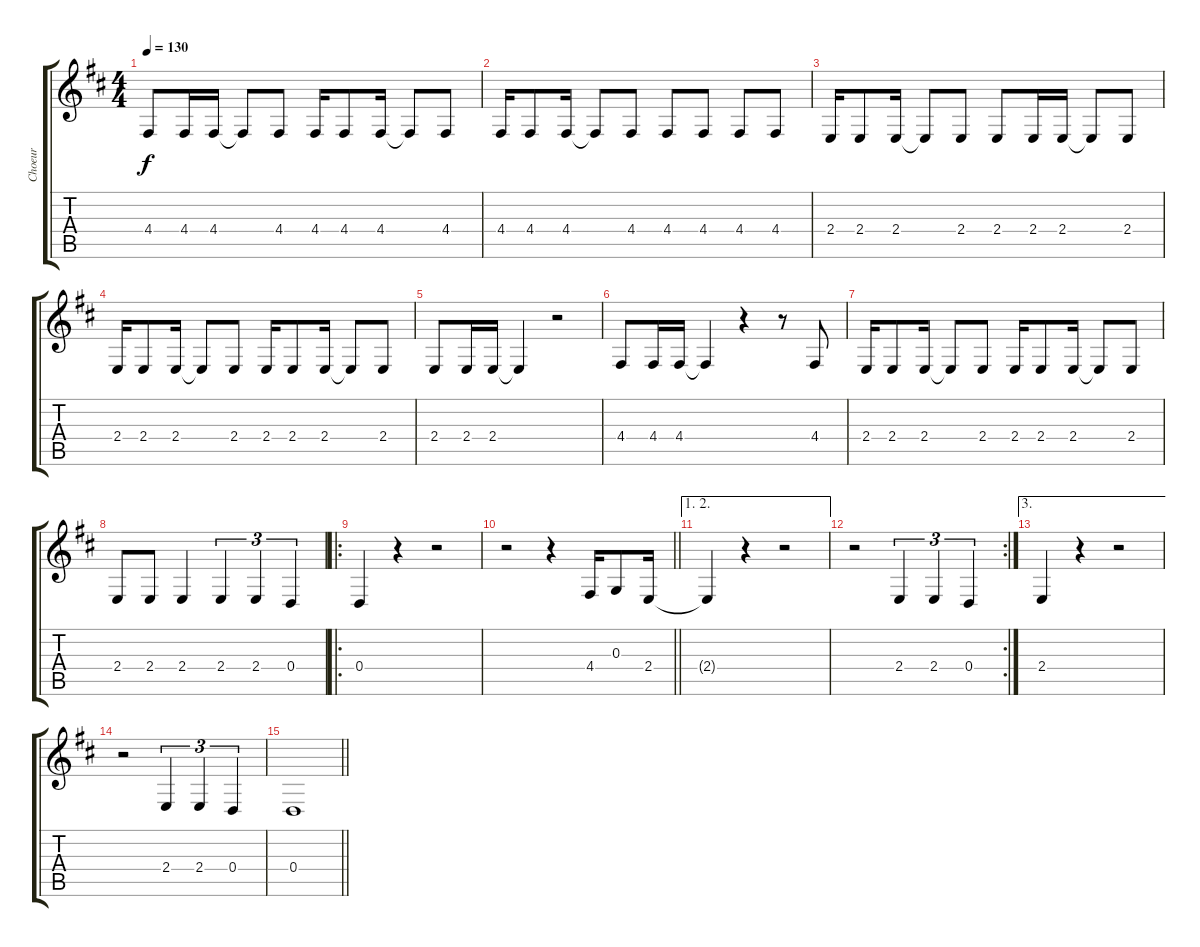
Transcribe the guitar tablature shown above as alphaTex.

\track ("Choeur" "Choeur") {instrument fx5brightness}
\staff {score tabs}
\tuning (E4 B3 G3 D3 A2 E2) {hide}
\ts (4 4)
\tempo 130
\clef g2
\ks d
4.4.8{dy f} 4.4.16 4.4.16 4.4{t}.8 4.4.8 4.4.16 4.4.8 4.4.16 4.4{t}.8 4.4.8 |
4.4.16 4.4.8 4.4.16 4.4{t}.8 4.4.8 4.4.8 4.4.8 4.4.8 4.4.8 |
2.4.16 2.4.8 2.4.16 2.4{t}.8 2.4.8 2.4.8 2.4.16 2.4.16 2.4{t}.8 2.4.8 |
2.4.16 2.4.8 2.4.16 2.4{t}.8 2.4.8 2.4.16 2.4.8 2.4.16 2.4{t}.8 2.4.8 |
2.4.8 2.4.16 2.4.16 2.4{t}.4 r.2 |
4.4.8 4.4.16 4.4.16 4.4{t}.4 r.4 r.8 4.4.8 |
2.4.16 2.4.8 2.4.16 2.4{t}.8 2.4.8 2.4.16 2.4.8 2.4.16 2.4{t}.8 2.4.8 |
2.4.8 2.4.8 2.4.4 2.4.4{tu (3 2)} 2.4.4{tu (3 2)} 0.4.4{tu (3 2)} |
\ro
0.4.4 r.4 r.2 |
\barLineRight lightlight
r.2 r.4 4.4.16 0.3.8 2.4.16 |
\ae (1 2)
2.4{t}.4 r.4 r.2 |
\rc 2
r.2 2.4.4{tu (3 2)} 2.4.4{tu (3 2)} 0.4.4{tu (3 2)} |
\ae 3
2.4.4 r.4 r.2 |
r.2 2.4.4{tu (3 2)} 2.4.4{tu (3 2)} 0.4.4{tu (3 2)} |
\barLineRight lightlight
0.4.1
